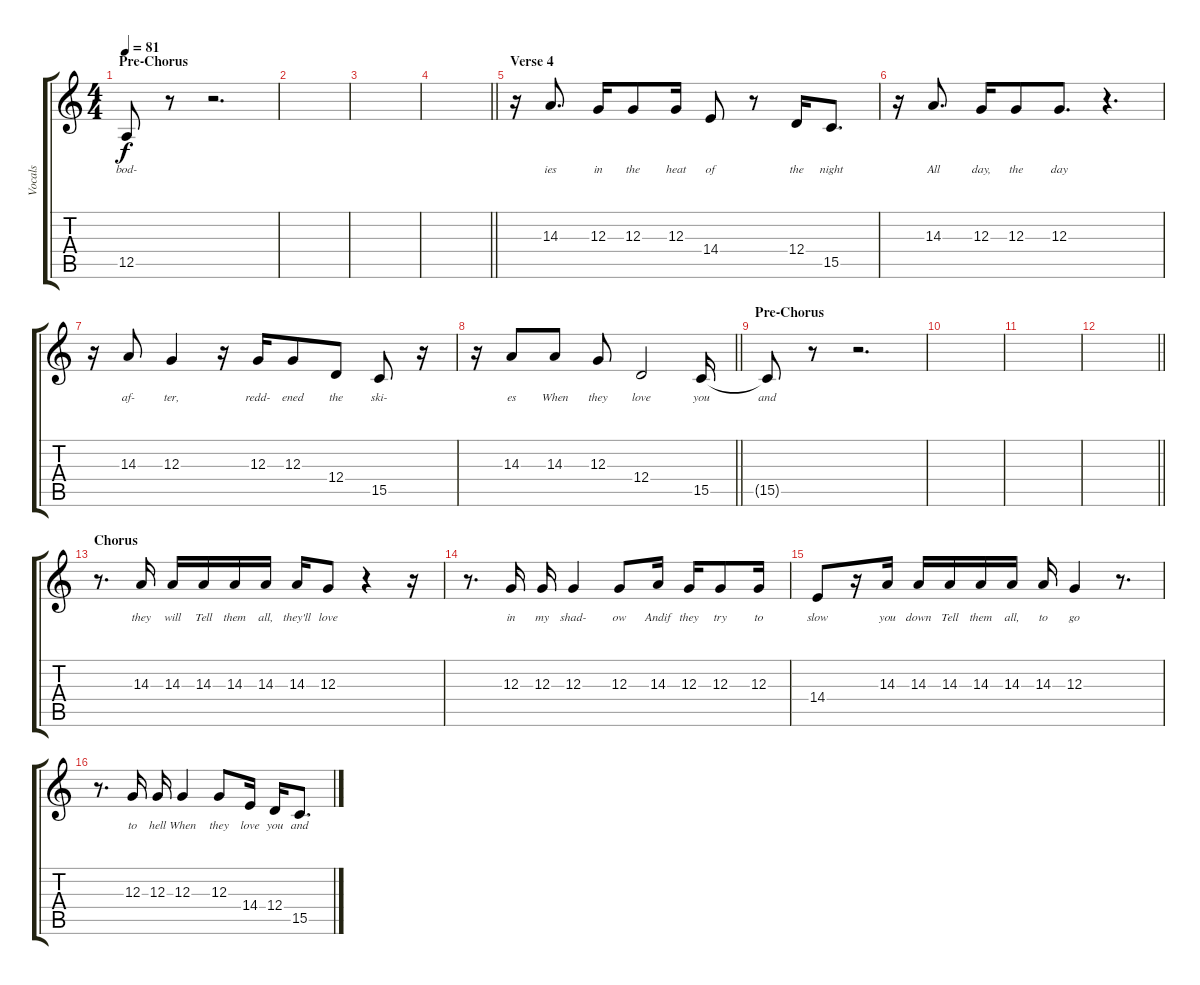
\track ("Vocals" "Vocals") {instrument tenorsax}
\staff {score tabs}
\tuning (E4 B3 G3 D3 A2 E2) {hide}
\ts (4 4)
\section ("" "Pre-Chorus")
\tempo 81
\clef g2
\ks c
12.5{t}.8{lyrics (0 "bod-") lyrics (1 "") lyrics (2 "") lyrics (3 "") lyrics (4 "") dy f} r.8 r.2{d} |
|
|
\barLineRight lightlight
|
\section ("" "Verse 4")
r.16 14.3.8{d lyrics (0 "ies") lyrics (1 "") lyrics (2 "") lyrics (3 "") lyrics (4 "")} 12.3.16{lyrics (0 "in") lyrics (1 "") lyrics (2 "") lyrics (3 "") lyrics (4 "")} 12.3.8{lyrics (0 "the") lyrics (1 "") lyrics (2 "") lyrics (3 "") lyrics (4 "")} 12.3.16{lyrics (0 "heat") lyrics (1 "") lyrics (2 "") lyrics (3 "") lyrics (4 "")} 14.4.8{lyrics (0 "of") lyrics (1 "") lyrics (2 "") lyrics (3 "") lyrics (4 "")} r.8 12.4.16{lyrics (0 "the") lyrics (1 "") lyrics (2 "") lyrics (3 "") lyrics (4 "")} 15.5.8{d lyrics (0 "night") lyrics (1 "") lyrics (2 "") lyrics (3 "") lyrics (4 "")} |
r.16 14.3.8{d lyrics (0 "All") lyrics (1 "") lyrics (2 "") lyrics (3 "") lyrics (4 "")} 12.3.16{lyrics (0 "day,") lyrics (1 "") lyrics (2 "") lyrics (3 "") lyrics (4 "")} 12.3.8{lyrics (0 "the") lyrics (1 "") lyrics (2 "") lyrics (3 "") lyrics (4 "")} 12.3.8{d lyrics (0 "day") lyrics (1 "") lyrics (2 "") lyrics (3 "") lyrics (4 "")} r.4{d} |
r.16 14.3.8{lyrics (0 "af-") lyrics (1 "") lyrics (2 "") lyrics (3 "") lyrics (4 "")} 12.3.4{lyrics (0 "ter,") lyrics (1 "") lyrics (2 "") lyrics (3 "") lyrics (4 "")} r.16 12.3.16{lyrics (0 "redd-") lyrics (1 "") lyrics (2 "") lyrics (3 "") lyrics (4 "")} 12.3.8{lyrics (0 "ened") lyrics (1 "") lyrics (2 "") lyrics (3 "") lyrics (4 "")} 12.4.8{lyrics (0 "the") lyrics (1 "") lyrics (2 "") lyrics (3 "") lyrics (4 "")} 15.5.8{lyrics (0 "ski-") lyrics (1 "") lyrics (2 "") lyrics (3 "") lyrics (4 "")} r.16 |
\barLineRight lightlight
r.16 14.3.8{lyrics (0 "es") lyrics (1 "") lyrics (2 "") lyrics (3 "") lyrics (4 "")} 14.3.8{lyrics (0 "When") lyrics (1 "") lyrics (2 "") lyrics (3 "") lyrics (4 "")} 12.3.8{lyrics (0 "they") lyrics (1 "") lyrics (2 "") lyrics (3 "") lyrics (4 "")} 12.4.2{lyrics (0 "love") lyrics (1 "") lyrics (2 "") lyrics (3 "") lyrics (4 "")} 15.5.16{lyrics (0 "you") lyrics (1 "") lyrics (2 "") lyrics (3 "") lyrics (4 "")} |
\section ("" "Pre-Chorus")
15.5{t}.8{lyrics (0 "and") lyrics (1 "") lyrics (2 "") lyrics (3 "") lyrics (4 "")} r.8 r.2{d} |
|
|
\barLineRight lightlight
|
\section ("" "Chorus")
r.8{d} 14.3.16{lyrics (0 "they") lyrics (1 "") lyrics (2 "") lyrics (3 "") lyrics (4 "")} 14.3.16{lyrics (0 "will") lyrics (1 "") lyrics (2 "") lyrics (3 "") lyrics (4 "")} 14.3.16{lyrics (0 "Tell") lyrics (1 "") lyrics (2 "") lyrics (3 "") lyrics (4 "")} 14.3.16{lyrics (0 "them") lyrics (1 "") lyrics (2 "") lyrics (3 "") lyrics (4 "")} 14.3.16{lyrics (0 "all,") lyrics (1 "") lyrics (2 "") lyrics (3 "") lyrics (4 "")} 14.3.16{lyrics (0 "they'll") lyrics (1 "") lyrics (2 "") lyrics (3 "") lyrics (4 "")} 12.3.8{lyrics (0 "love") lyrics (1 "") lyrics (2 "") lyrics (3 "") lyrics (4 "")} r.4 r.16 |
r.8{d} 12.3.16{lyrics (0 "in") lyrics (1 "") lyrics (2 "") lyrics (3 "") lyrics (4 "")} 12.3.16{lyrics (0 "my") lyrics (1 "") lyrics (2 "") lyrics (3 "") lyrics (4 "")} 12.3.4{lyrics (0 "shad-") lyrics (1 "") lyrics (2 "") lyrics (3 "") lyrics (4 "")} 12.3.8{lyrics (0 "ow") lyrics (1 "") lyrics (2 "") lyrics (3 "") lyrics (4 "")} 14.3.16{lyrics (0 "Andif") lyrics (1 "") lyrics (2 "") lyrics (3 "") lyrics (4 "")} 12.3.16{lyrics (0 "they") lyrics (1 "") lyrics (2 "") lyrics (3 "") lyrics (4 "")} 12.3.8{lyrics (0 "try") lyrics (1 "") lyrics (2 "") lyrics (3 "") lyrics (4 "")} 12.3.16{lyrics (0 "to") lyrics (1 "") lyrics (2 "") lyrics (3 "") lyrics (4 "")} |
14.4.8{lyrics (0 "slow") lyrics (1 "") lyrics (2 "") lyrics (3 "") lyrics (4 "")} r.16 14.3.16{lyrics (0 "you") lyrics (1 "") lyrics (2 "") lyrics (3 "") lyrics (4 "")} 14.3.16{lyrics (0 "down") lyrics (1 "") lyrics (2 "") lyrics (3 "") lyrics (4 "")} 14.3.16{lyrics (0 "Tell") lyrics (1 "") lyrics (2 "") lyrics (3 "") lyrics (4 "")} 14.3.16{lyrics (0 "them") lyrics (1 "") lyrics (2 "") lyrics (3 "") lyrics (4 "")} 14.3.16{lyrics (0 "all,") lyrics (1 "") lyrics (2 "") lyrics (3 "") lyrics (4 "")} 14.3.16{lyrics (0 "to") lyrics (1 "") lyrics (2 "") lyrics (3 "") lyrics (4 "")} 12.3.4{lyrics (0 "go") lyrics (1 "") lyrics (2 "") lyrics (3 "") lyrics (4 "")} r.8{d} |
r.8{d} 12.3.16{lyrics (0 "to") lyrics (1 "") lyrics (2 "") lyrics (3 "") lyrics (4 "")} 12.3.16{lyrics (0 "hell") lyrics (1 "") lyrics (2 "") lyrics (3 "") lyrics (4 "")} 12.3.4{lyrics (0 "When") lyrics (1 "") lyrics (2 "") lyrics (3 "") lyrics (4 "")} 12.3.8{lyrics (0 "they") lyrics (1 "") lyrics (2 "") lyrics (3 "") lyrics (4 "")} 14.4.16{lyrics (0 "love") lyrics (1 "") lyrics (2 "") lyrics (3 "") lyrics (4 "")} 12.4.16{lyrics (0 "you") lyrics (1 "") lyrics (2 "") lyrics (3 "") lyrics (4 "")} 15.5.8{d lyrics (0 "and") lyrics (1 "") lyrics (2 "") lyrics (3 "") lyrics (4 "")}
